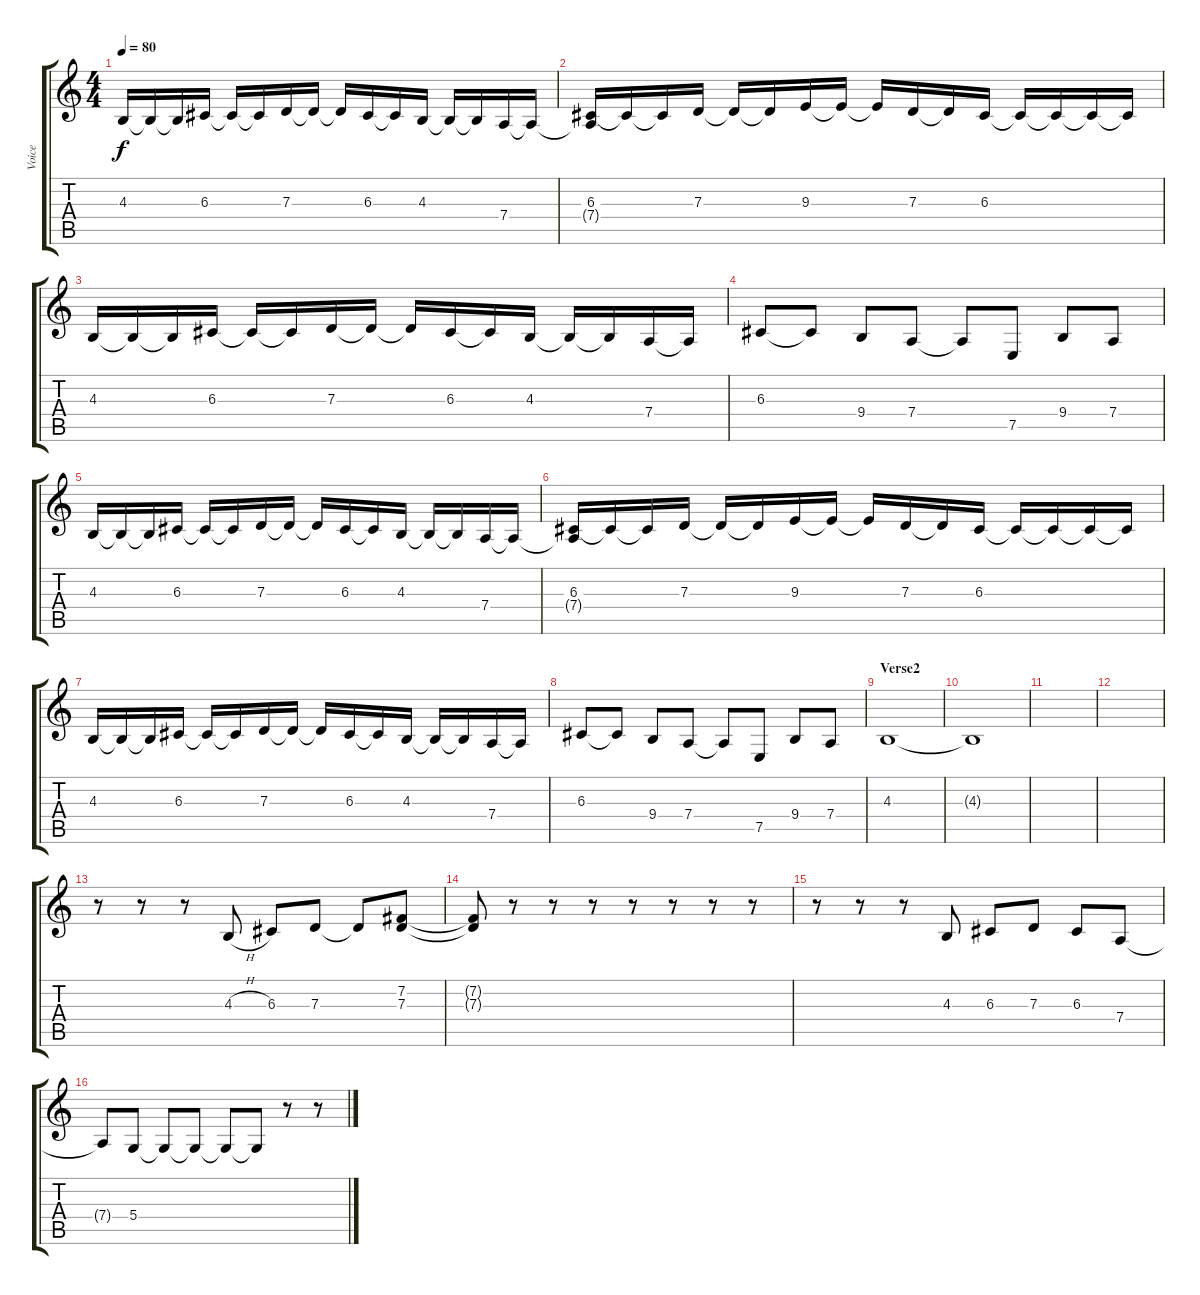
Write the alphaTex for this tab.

\track ("Voice" "Voice") {instrument stringensemble1}
\staff {score tabs}
\tuning (E4 B3 G3 D3 A2 E2) {hide}
\ts (4 4)
\tempo 80
\clef g2
\ks c
4.3.16{dy f} 4.3{t}.16 4.3{t}.16 6.3.16 6.3{t}.16 6.3{t}.16 7.3.16 7.3{t}.16 7.3{t}.16 6.3.16 6.3{t}.16 4.3.16 4.3{t}.16 4.3{t}.16 7.4.16 7.4{t}.16 |
(6.3 7.4{t}).16 6.3{t}.16 6.3{t}.16 7.3.16 7.3{t}.16 7.3{t}.16 9.3.16 9.3{t}.16 9.3{t}.16 7.3.16 7.3{t}.16 6.3.16 6.3{t}.16 6.3{t}.16 6.3{t}.16 6.3{t}.16 |
4.3.16 4.3{t}.16 4.3{t}.16 6.3.16 6.3{t}.16 6.3{t}.16 7.3.16 7.3{t}.16 7.3{t}.16 6.3.16 6.3{t}.16 4.3.16 4.3{t}.16 4.3{t}.16 7.4.16 7.4{t}.16 |
6.3.8 6.3{t}.8 9.4.8 7.4.8 7.4{t}.8 7.5.8 9.4.8 7.4.8 |
4.3.16 4.3{t}.16 4.3{t}.16 6.3.16 6.3{t}.16 6.3{t}.16 7.3.16 7.3{t}.16 7.3{t}.16 6.3.16 6.3{t}.16 4.3.16 4.3{t}.16 4.3{t}.16 7.4.16 7.4{t}.16 |
(6.3 7.4{t}).16 6.3{t}.16 6.3{t}.16 7.3.16 7.3{t}.16 7.3{t}.16 9.3.16 9.3{t}.16 9.3{t}.16 7.3.16 7.3{t}.16 6.3.16 6.3{t}.16 6.3{t}.16 6.3{t}.16 6.3{t}.16 |
4.3.16 4.3{t}.16 4.3{t}.16 6.3.16 6.3{t}.16 6.3{t}.16 7.3.16 7.3{t}.16 7.3{t}.16 6.3.16 6.3{t}.16 4.3.16 4.3{t}.16 4.3{t}.16 7.4.16 7.4{t}.16 |
6.3.8 6.3{t}.8 9.4.8 7.4.8 7.4{t}.8 7.5.8 9.4.8 7.4.8 |
\section ("" "Verse2")
4.3.1 |
4.3{t}.1 |
|
|
r.8 r.8 r.8 4.3{h}.8 6.3.8 7.3.8 7.3{t}.8 (7.2 7.3).8 |
(7.2{t} 7.3{t}).8 r.8 r.8 r.8 r.8 r.8 r.8 r.8 |
r.8 r.8 r.8 4.3.8 6.3.8 7.3.8 6.3.8 7.4.8 |
7.4{t}.8 5.4.8 5.4{t}.8 5.4{t}.8 5.4{t}.8 5.4{t}.8 r.8 r.8
